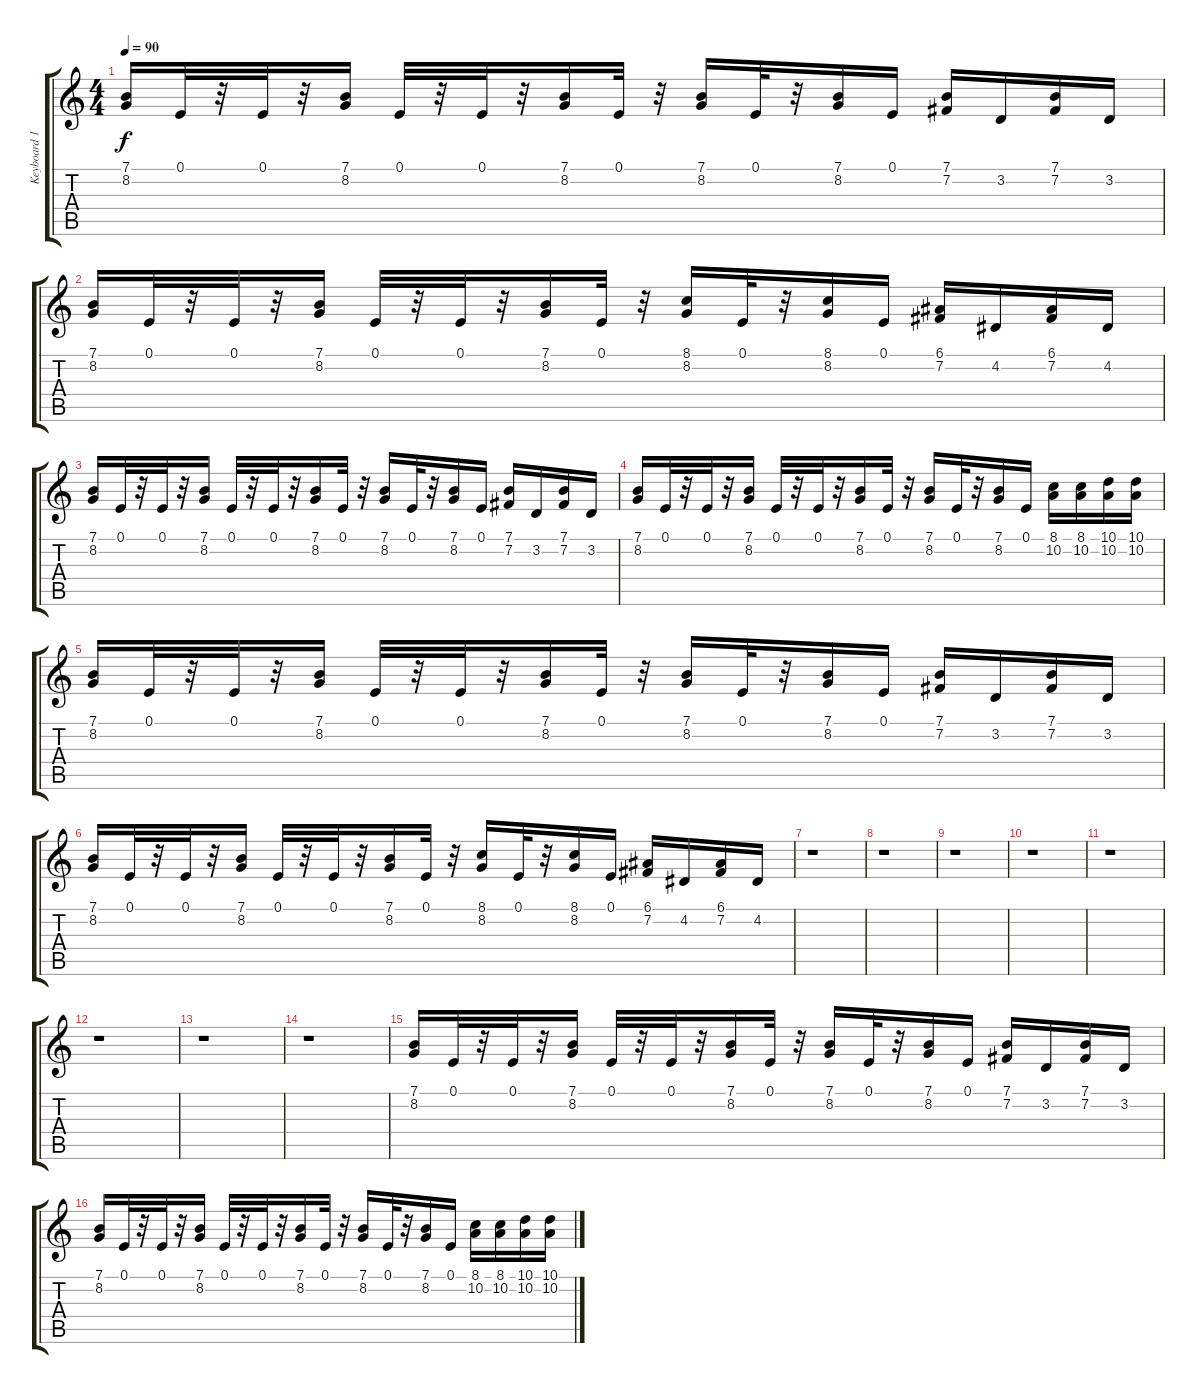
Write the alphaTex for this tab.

\track ("Keyboard 1." "Keyboard 1") {instrument stringensemble1}
\staff {score tabs}
\tuning (E4 B3 G3 D3 A2 E2) {hide}
\ts (4 4)
\tempo 90
\clef g2
\ks c
(7.1 8.2).16{dy f} 0.1.32 r.32 0.1.32 r.32 (7.1 8.2).16 0.1.32 r.32 0.1.32 r.32 (7.1 8.2).16 0.1.32 r.32 (7.1 8.2).16 0.1.32 r.32 (7.1 8.2).16 0.1.16 (7.1 7.2).16 3.2.16 (7.1 7.2).16 3.2.16 |
(7.1 8.2).16 0.1.32 r.32 0.1.32 r.32 (7.1 8.2).16 0.1.32 r.32 0.1.32 r.32 (7.1 8.2).16 0.1.32 r.32 (8.1 8.2).16 0.1.32 r.32 (8.1 8.2).16 0.1.16 (6.1 7.2).16 4.2.16 (6.1 7.2).16 4.2.16 |
(7.1 8.2).16 0.1.32 r.32 0.1.32 r.32 (7.1 8.2).16 0.1.32 r.32 0.1.32 r.32 (7.1 8.2).16 0.1.32 r.32 (7.1 8.2).16 0.1.32 r.32 (7.1 8.2).16 0.1.16 (7.1 7.2).16 3.2.16 (7.1 7.2).16 3.2.16 |
(7.1 8.2).16 0.1.32 r.32 0.1.32 r.32 (7.1 8.2).16 0.1.32 r.32 0.1.32 r.32 (7.1 8.2).16 0.1.32 r.32 (7.1 8.2).16 0.1.32 r.32 (7.1 8.2).16 0.1.16 (8.1 10.2).16 (8.1 10.2).16 (10.1 10.2).16 (10.1 10.2).16 |
(7.1 8.2).16 0.1.32 r.32 0.1.32 r.32 (7.1 8.2).16 0.1.32 r.32 0.1.32 r.32 (7.1 8.2).16 0.1.32 r.32 (7.1 8.2).16 0.1.32 r.32 (7.1 8.2).16 0.1.16 (7.1 7.2).16 3.2.16 (7.1 7.2).16 3.2.16 |
(7.1 8.2).16 0.1.32 r.32 0.1.32 r.32 (7.1 8.2).16 0.1.32 r.32 0.1.32 r.32 (7.1 8.2).16 0.1.32 r.32 (8.1 8.2).16 0.1.32 r.32 (8.1 8.2).16 0.1.16 (6.1 7.2).16 4.2.16 (6.1 7.2).16 4.2.16 |
r.1 |
r.1 |
r.1 |
r.1 |
r.1 |
r.1 |
r.1 |
r.1 |
(7.1 8.2).16 0.1.32 r.32 0.1.32 r.32 (7.1 8.2).16 0.1.32 r.32 0.1.32 r.32 (7.1 8.2).16 0.1.32 r.32 (7.1 8.2).16 0.1.32 r.32 (7.1 8.2).16 0.1.16 (7.1 7.2).16 3.2.16 (7.1 7.2).16 3.2.16 |
(7.1 8.2).16 0.1.32 r.32 0.1.32 r.32 (7.1 8.2).16 0.1.32 r.32 0.1.32 r.32 (7.1 8.2).16 0.1.32 r.32 (7.1 8.2).16 0.1.32 r.32 (7.1 8.2).16 0.1.16 (8.1 10.2).16 (8.1 10.2).16 (10.1 10.2).16 (10.1 10.2).16
